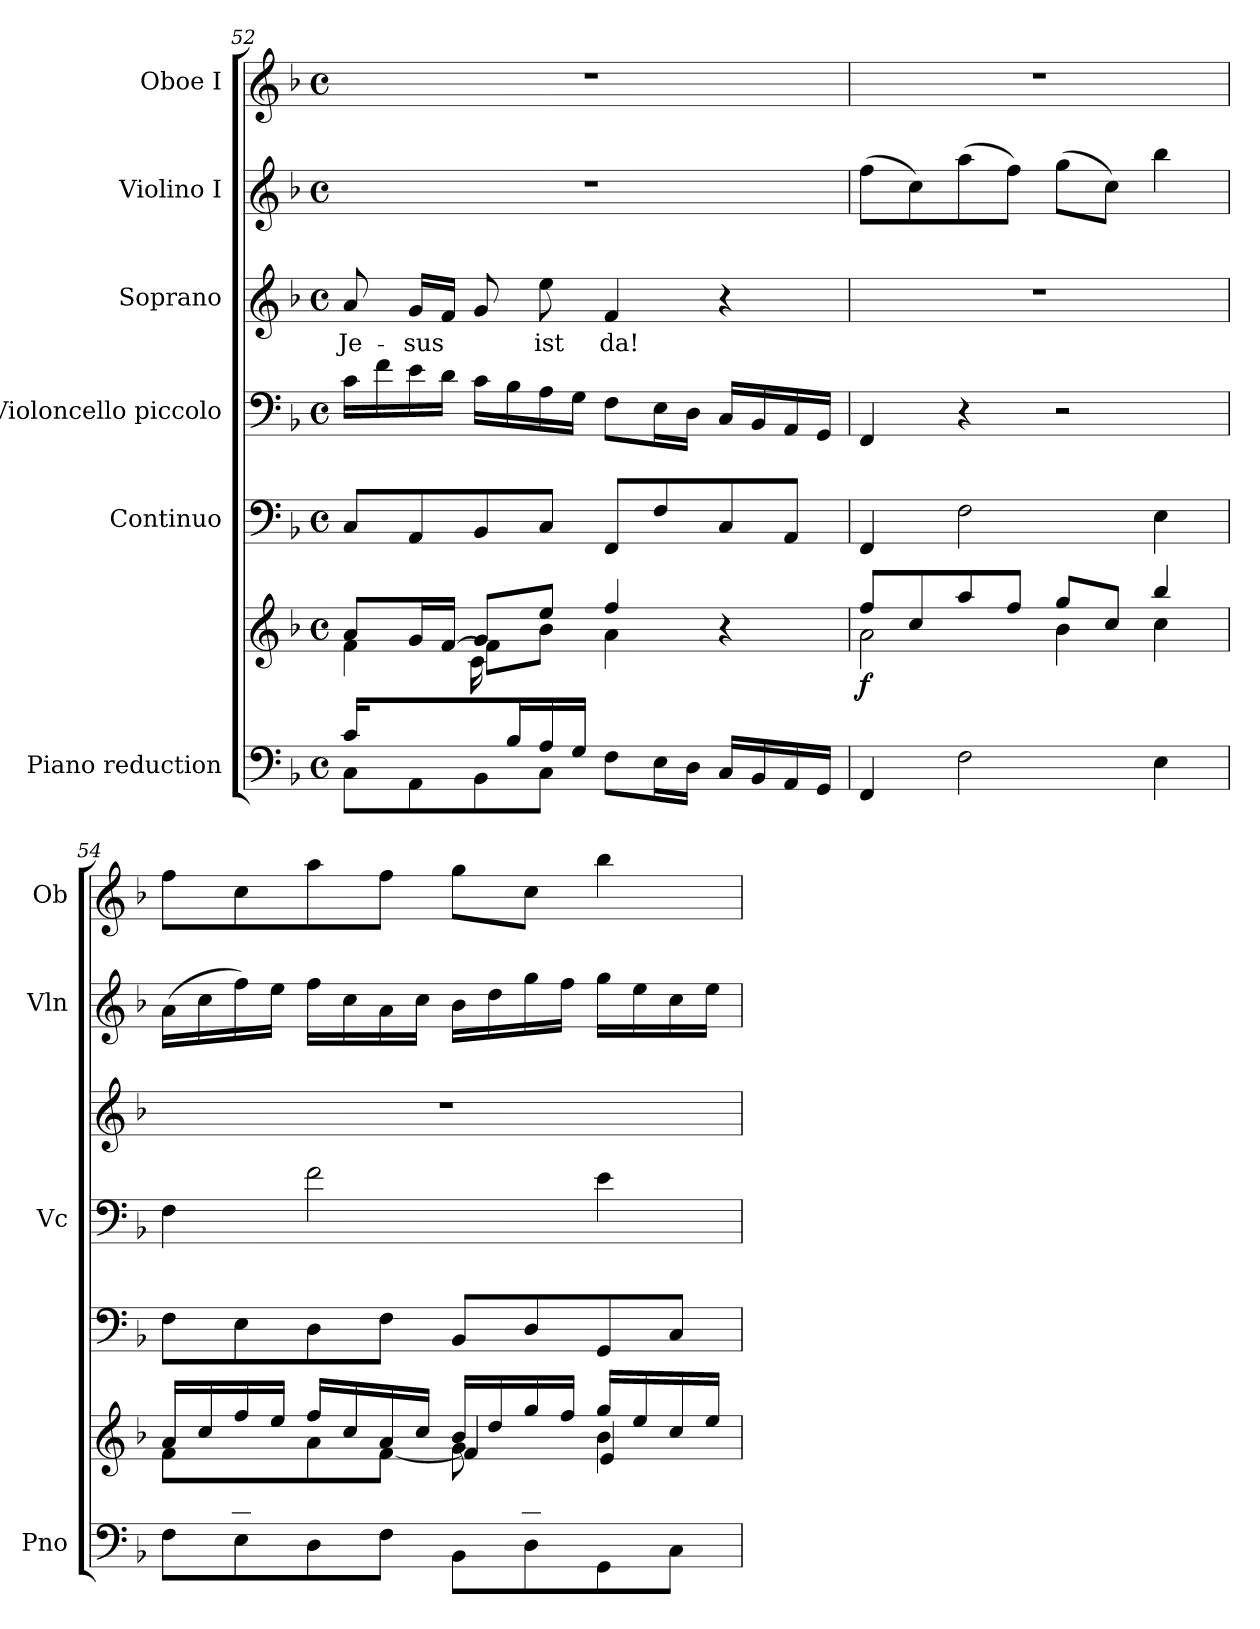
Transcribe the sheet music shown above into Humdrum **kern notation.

**kern	**kern	**dynam	**kern	**kern	**kern	**text	**kern	**kern
*part6	*part6	*part6	*part5	*part4	*part3	*part3	*part2	*part1
*staff7	*staff6	*staff6/7	*staff5	*staff4	*staff3	*staff3	*staff2	*staff1
*I"Piano reduction	*	*	*I"Continuo	*I"Violoncello piccolo	*I"Soprano	*	*I"Violino I	*I"Oboe I
*I'Pno	*	*	*	*I'Vc	*	*	*I'Vln	*I'Ob
*clefF4	*clefG2	*	*clefF4	*clefF4	*clefG2	*	*clefG2	*clefG2
*k[b-]	*k[b-]	*	*k[b-]	*k[b-]	*k[b-]	*	*k[b-]	*k[b-]
*M4/4	*M4/4	*	*M4/4	*M4/4	*M4/4	*	*M4/4	*M4/4
*met(c)	*met(c)	*	*met(c)	*met(c)	*met(c)	*	*met(c)	*met(c)
=52	=52	=52	=52	=52	=52	=52	=52	=52
*^	*^	*	*	*	*	*	*	*
*	*	*	*^	*	*	*	*	*	*	*
!	!	!	!	!	!	!	!	!	!LO:LY:b	!	!
16c/LL	8C\L	8a/L	4f\	16ryy	.	8C/L	16c\LL	8a/	Je-	1r	1r
4ryy	.	.	.	16f\	.	.	16f\	.	.	.	.
!	!	!	!	!	!	!	!	!	!LO:LY:b	!	!
.	8AA\	16g/L	.	16e\	.	8AA/	16e\	16g/LL	sus	.	.
.	.	[<16f/JJ	.	16d\JJ	.	.	16d\JJ	16f/JJ	.	.	.
.	8BB-\	8g/L	8f\L]	16c\LL	.	8BB-/	16c\LL	8g/	.	.	.
16B-/	.	.	.	2ryy	.	.	16B-\	.	.	.	.
!	!	!	!	!	!	!	!	!	!LO:LY:b	!	!
16A/	8C\J	8ee/J	8b-\J	.	.	8C/J	16A\	8ee\	ist	.	.
16G/JJ	.	.	.	.	.	.	16G\JJ	.	.	.	.
!	!	!	!	!	!	!	!	!	!LO:LY:b	!	!
8F\L	2ryy	4ff/	4a\	.	.	8FF/L	8F\L	4f/	da!	.	.
16E\L	.	.	.	.	.	8F/	16E\L	.	.	.	.
16D\JJ	.	.	.	.	.	.	16D\JJ	.	.	.	.
16C/LL	.	4r	4ryy	.	.	8C/	16C/LL	4r	.	.	.
16BB-/	.	.	.	8.ryy	.	.	16BB-/	.	.	.	.
16AA/	.	.	.	.	.	8AA/J	16AA/	.	.	.	.
16GG/JJ	.	.	.	.	.	.	16GG/JJ	.	.	.	.
*v	*v	*	*	*	*	*	*	*	*	*	*
*	*	*v	*v	*	*	*	*	*	*	*
=53	=53	=53	=53	=53	=53	=53	=53	=53	=53
!	!	!	!LO:DY:b	!	!	!	!	!	!
4FF/	8ff/L	2a\	f	4FF/	4FF/	1r	.	(8ff\L	1r
.	8cc/	.	.	.	.	.	.	8cc\)	.
2F\	8aa/	.	.	2F\	4r	.	.	(8aa\	.
.	8ff/J	.	.	.	.	.	.	8ff\J)	.
.	8gg/L	4b-\	.	.	2r	.	.	(8gg\L	.
.	8cc/J	.	.	.	.	.	.	8cc\J)	.
4E\	4bb-/	4cc\	.	4E\	.	.	.	4bb-\	.
=54	=54	=54	=54	=54	=54	=54	=54	=54	=54
*^	*	*^	*	*	*	*	*	*	*
8ryy	8F\L	16a/LL	8f\L	2ryy	.	8F\L	4F\	1r	.	(16a\LL	8ff\L
.	.	16cc/	.	.	.	.	.	.	.	16cc\	.
8c/	8E\	16ff/	8ryy	.	.	8E\	.	.	.	16ff\)	8cc\
.	.	16ee/JJ	.	.	.	.	.	.	.	16ee\JJ	.
4.ryy	8D\	16ff/LL	8a\	.	.	8D\	2f\	.	.	16ff\LL	8aa\
.	.	16cc/	.	.	.	.	.	.	.	16cc\	.
.	8F\J	16a/	[8f\J	.	.	8F\J	.	.	.	16a\	8ff\J
.	.	16cc/JJ	.	.	.	.	.	.	.	16cc\JJ	.
.	8BB-\L	16b-/LL	8g\L	4f/]	.	8BB-/L	.	.	.	16b-\LL	8gg\L
.	.	16dd/	.	.	.	.	.	.	.	16dd\	.
8c/J	8D\	16gg/	8ryy	.	.	8D/	.	.	.	16gg\	8cc\J
.	.	16ff/JJ	.	.	.	.	.	.	.	16ff\JJ	.
4ryy	8GG\	16gg/LL	4b-\	4e/	.	8GG/	4e\	.	.	16gg\LL	4bb-\
.	.	16ee/	.	.	.	.	.	.	.	16ee\	.
.	8C\J	16cc/	.	.	.	8C/J	.	.	.	16cc\	.
.	.	16ee/JJ	.	.	.	.	.	.	.	16ee\JJ	.
*v	*v	*	*	*	*	*	*	*	*	*	*
*	*v	*v	*v	*	*	*	*	*	*	*
=	=	=	=	=	=	=	=	=
*-	*-	*-	*-	*-	*-	*-	*-	*-
